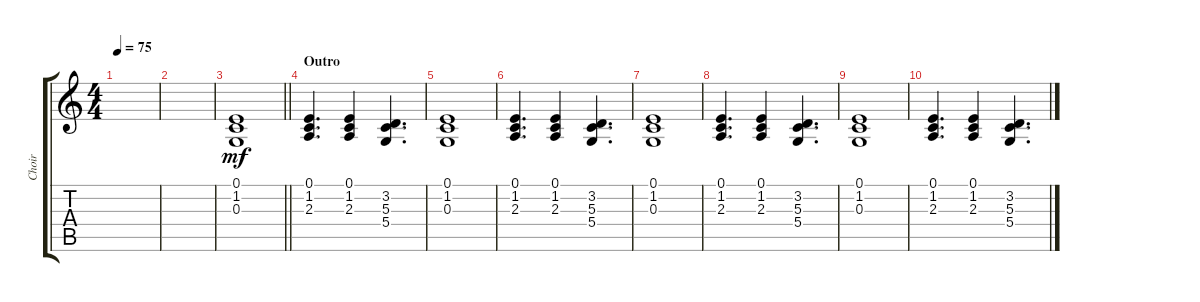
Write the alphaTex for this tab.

\track ("Choir" "Choir") {instrument choiraahs}
\staff {score tabs}
\tuning (E4 B3 G3 D3 A2 E2) {hide}
\ts (4 4)
\tempo 75
\clef g2
\ks c
|
|
\barLineRight lightlight
(0.1 1.2 0.3).1{dy mf} |
\section ("" "Outro")
(0.1 1.2 2.3).4{d} (0.1 1.2 2.3).4 (3.2 5.3 5.4).4{d} |
(0.1 1.2 0.3).1 |
(0.1 1.2 2.3).4{d} (0.1 1.2 2.3).4 (3.2 5.3 5.4).4{d} |
(0.1 1.2 0.3).1 |
(0.1 1.2 2.3).4{d} (0.1 1.2 2.3).4 (3.2 5.3 5.4).4{d} |
(0.1 1.2 0.3).1 |
(0.1 1.2 2.3).4{d} (0.1 1.2 2.3).4 (3.2 5.3 5.4).4{d}
